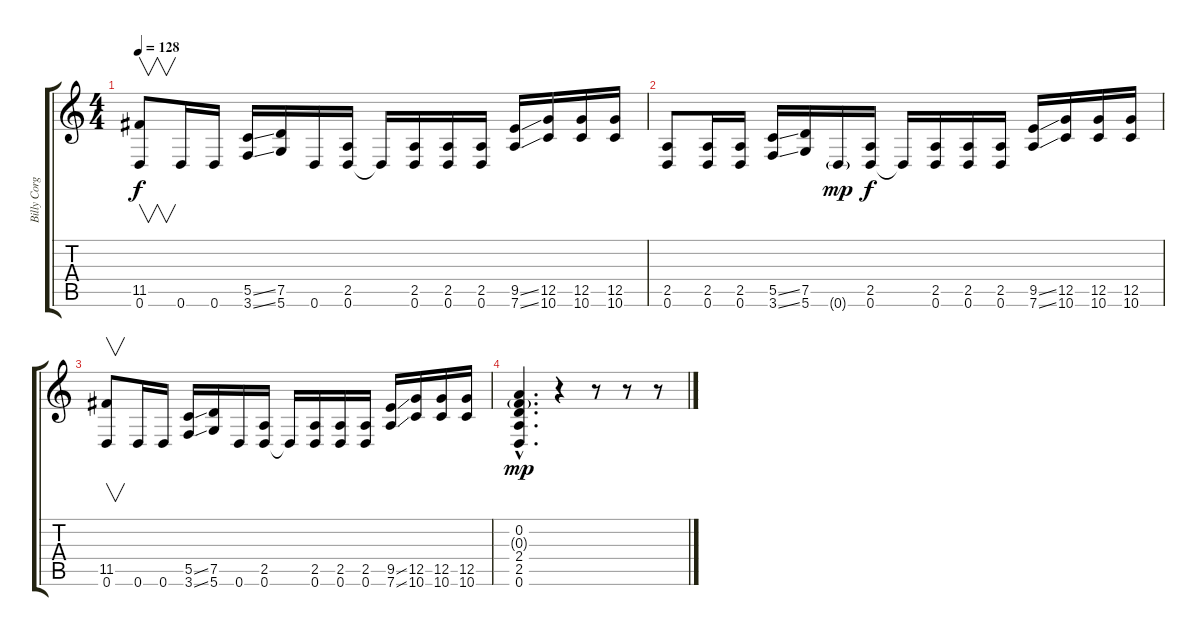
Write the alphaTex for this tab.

\track ("Billy Corgan" "Billy Corg") {instrument overdrivenguitar}
\staff {score tabs}
\tuning (D4 A3 F3 C3 G2 D2) {hide}
\ts (4 4)
\tempo 128
\clef g2
\ks c
(11.5 0.6).8{v dy f} 0.6.16 0.6.16 (5.5{ss} 3.6{ss}).16 (7.5 5.6).16 0.6.16 (2.5 0.6).16 0.6{t}.16 (2.5 0.6).16 (2.5 0.6).16 (2.5 0.6).16 (9.5{ss} 7.6{ss}).16 (12.5 10.6).16 (12.5 10.6).16 (12.5 10.6).16 |
(2.5 0.6).8 (2.5 0.6).16 (2.5 0.6).16 (5.5{ss} 3.6{ss}).16 (7.5 5.6).16 0.6{g}.16{dy mp} (2.5 0.6).16{dy f} 0.6{t}.16 (2.5 0.6).16 (2.5 0.6).16 (2.5 0.6).16 (9.5{ss} 7.6{ss}).16 (12.5 10.6).16 (12.5 10.6).16 (12.5 10.6).16 |
(11.5 0.6).8{v} 0.6.16 0.6.16 (5.5{ss} 3.6{ss}).16 (7.5 5.6).16 0.6.16 (2.5 0.6).16 0.6{t}.16 (2.5 0.6).16 (2.5 0.6).16 (2.5 0.6).16 (9.5{ss} 7.6{ss}).16 (12.5 10.6).16 (12.5 10.6).16 (12.5 10.6).16 |
(0.2{hac} 0.3{g hac} 2.4{hac} 2.5{hac} 0.6{hac}).4{d dy mp} r.4 r.8 r.8 r.8
